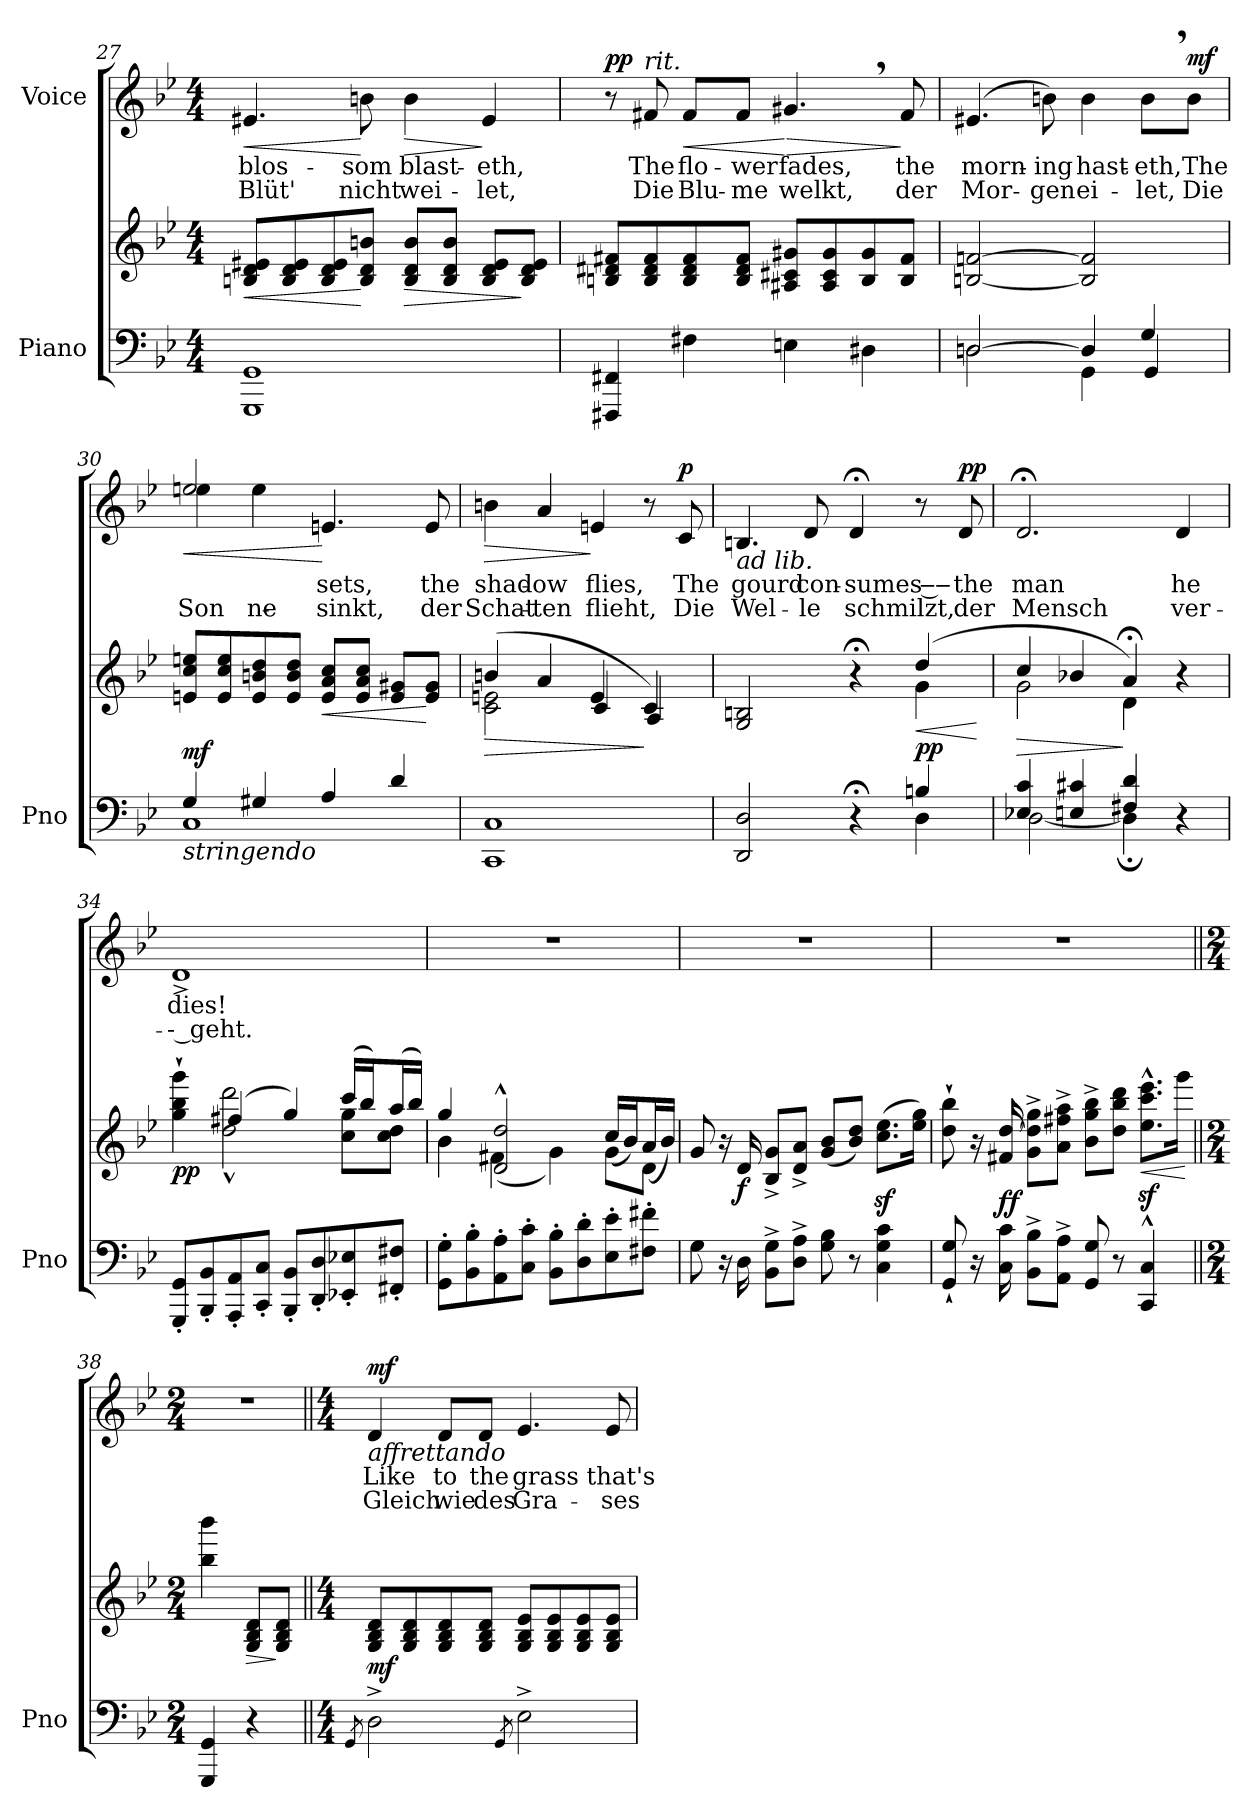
**kern	**kern	**dynam	**kern	**text	**text	**dynam
*part2	*part2	*part2	*part1	*part1	*part1	*part1
*staff3	*staff2	*staff2/3	*staff1	*staff1	*staff1	*staff1
*I"Piano	*	*	*I"Voice	*	*	*
*I'Pno	*	*	*	*	*	*
*clefF4	*clefG2	*	*clefG2	*	*	*
*k[b-e-]	*k[b-e-]	*	*k[b-e-]	*	*	*
*M4/4	*M4/4	*	*M4/4	*	*	*
=27	=27	=27	=27	=27	=27	=27
!	!	!LO:HP:b	!	!LO:LY:b	!LO:LY:b	!LO:HP:b
1GGG 1GG	8Bn/ 8d/ 8e#X/L	<	4.e#X/	blos-	Blüt'	<
.	8B/ 8d/ 8e#/	.	.	.	.	.
.	8B/ 8d/ 8e#/	.	.	.	.	.
!	!	!	!	!LO:LY:b	!LO:LY:b	!
.	8B/ 8d/ 8bn/J	[	8bn\	-som	nicht	[
!	!	!LO:HP:b	!	!LO:LY:b	!LO:LY:b	!LO:HP:b
.	8B/ 8d/ 8b/L	>	4b\	blast-	wei-	>
.	8B/ 8d/ 8b/J	.	.	.	.	.
!	!	!	!	!LO:LY:b	!LO:LY:b	!
.	8B/ 8d/ 8e#/L	.	4e#/	-eth,	-let,	]
.	8B/ 8d/ 8e#/J	]	.	.	.	.
!!LO:LB:g=z
=28	=28	=28	=28	=28	=28	=28
!	!	!LO:DY:b	!	!	!	!
!	!	!LO:DY:n=1:b	!	!	!	!LO:DY:a
4FFF#X/ 4FF#X/	8Bn/ 8d#X/ 8f#X/L	pp other-dynamics	8r	.	.	pp
!	!	!	!LO:TX:a:i:t=rit.	!	!	!
!	!	!	!	!LO:LY:b	!LO:LY:b	!
.	8B/ 8d#/ 8f#/	.	8f#X/	The	Die	.
!	!	!	!	!LO:LY:b	!LO:LY:b	!LO:HP:b
4F#X\	8B/ 8d#/ 8f#/	.	8f#/L	flo-	Blu-	<
!	!	!	!	!LO:LY:b	!LO:LY:b	!
.	8B/ 8d#/ 8f#/J	.	8f#/J	-wer	-me	.
!	!	!	!	!LO:LY:b	!LO:LY:b	!LO:HP:n=1:b
4En\	8A#X/ 8c#X/ 8g#X/L	.	4.g#X,/	fades,	welkt,	[ >
.	8A#/ 8c#/ 8g#/	.	.	.	.	.
4D#X\	8B/ 8g#/	.	.	.	.	.
!	!	!	!	!LO:LY:b	!LO:LY:b	!
.	8B/ 8f#/J	.	8f#/	the	der	]
=29	=29	=29	=29	=29	=29	=29
*^	*	*	*	*	*	*
!	!	!	!	!	!LO:LY:b	!LO:LY:b	!
[2D/	2Dn\	[2Bn/ [2fn/	.	(4.e#X/	morn-	Mor-	.
!	!	!	!	!	!LO:LY:b	!LO:LY:b	!
.	.	.	.	8bn\)	-ing	-gen	.
!	!	!	!	!	!LO:LY:b	!LO:LY:b	!
4D/]	4GG\	2B/] 2f/]	.	4b\	hast-	ei-	.
!	!	!	!	!	!LO:LY:b	!LO:LY:b	!
4G/	4GG/	.	.	8b,\L	-eth,	-let,	.
!	!	!	!	!	!LO:LY:b	!LO:LY:b	!LO:DY:a
.	.	.	.	8b\J	The	Die	mf
=30	=30	=30	=30	=30	=30	=30	=30
!	!	!	!	!LO:TX:b:i:t=stringendo	!	!	!
!LO:TX:b:i:t=stringendo	!	!	!	!	!	!	!
!	!	!	!	!	!LO:LY:b	!	!LO:HP:b
*	*	*	*	*^	*	*	*
!	!	!	!LO:DY:a=2	!	!	!	!LO:LY:b	!
4G/	1C	8en/ 8cc/ 8een/L	mf	2een/	4ee\	.	Son-	<
.	.	8e/ 8cc/ 8ee/	.	.	.	.	.	.
!	!	!	!	!	!	!	!LO:LY:b	!
4G#X/	.	8e/ 8bn/ 8dd/	.	.	4ee\	.	-ne	.
.	.	8e/ 8b/ 8dd/J	.	.	.	.	.	.
!	!	!	!LO:HP:b	!	!	!LO:LY:b	!LO:LY:b	!
4A/	.	8e/ 8a/ 8cc/L	<	4.en/	2ryy	sets,	sinkt,	[
.	.	8e/ 8a/ 8cc/J	.	.	.	.	.	.
4d/	.	8e/ 8g#X/L	.	.	.	.	.	.
!	!	!	!	!	!	!LO:LY:b	!LO:LY:b	!
.	.	8e/ 8g#/J	[	8e/	.	the	der	.
*v	*v	*	*	*v	*v	*	*	*
!!LO:LB:g=z
=31	=31	=31	=31	=31	=31	=31
!	!	!LO:HP:b	!	!LO:LY:b	!LO:LY:b	!LO:HP:b
*	*^	*	*	*	*	*
1CC 1C	(4bn/	2c\ 2en\	>	4bn\	shad-	Schat-	>
!	!	!	!	!	!LO:LY:b	!LO:LY:b	!
.	4a/	.	.	4a/	-ow	-ten	.
!	!	!	!	!	!LO:LY:b	!LO:LY:b	!
.	4e/	4c/	.	4en/	flies,	flieht,	]
.	4c/)	4A/	]	8r	.	.	.
!	!	!	!	!	!LO:LY:b	!LO:LY:b	!LO:DY:a
.	.	.	.	8c/	The	Die	p
=32	=32	=32	=32	=32	=32	=32	=32
*^	*	*	*	*	*	*	*
!	!	!	!	!	!LO:TX:b:i:t=ad lib.	!	!	!
!	!	!	!	!	!	!LO:LY:b	!LO:LY:b	!
2DD/ 2D/	2.ryy	2G/ 2Bn/	2.ryy	.	4.Bn/	gourd	Wel-	.
!	!	!	!	!	!	!LO:LY:b	!LO:LY:b	!
.	.	.	.	.	8d/	con-	-le	.
!	!	!	!	!	!	!LO:LY:b	!LO:LY:b	!
4r;<	.	4r;<	.	.	4d;</	-sumes ‒‒	schmilzt,	.
!	!	!	!	!LO:HP:b	!	!	!	!
!	!	!	!	!LO:DY:n=1:a=2	!	!	!	!
4Bn/	4D\	(4dd/	4g\	< pp	8r	.	.	.
!	!	!	!	!	!	!LO:LY:b	!LO:LY:b	!LO:DY:a
.	.	.	.	.	8d/	the	der	pp
*v	*v	*	*	*	*	*	*	*
*	*v	*v	*	*	*	*	*
.	.	[	.	.	.	.
=33	=33	=33	=33	=33	=33	=33
*^	*	*	*	*	*	*
!	!	!	!LO:HP:b	!	!LO:LY:b	!LO:LY:b	!
*	*	*^	*	*	*	*	*
4E-X/ 4c/	[2D\	4cc/	2g\	>	2.d;</	man	Mensch	.
4En/ 4c#X/	.	4b-X/	.	.	.	.	.	.
4F#X/ 4d/	4D;\]	4a;</)	4d\	]	.	.	.	.
!	!	!	!	!	!	!LO:LY:b	!LO:LY:b	!
4r	4ryy	4r	4ryy	.	4d/	he	ver-	.
!!LO:LB:g=z
=34	=34	=34	=34	=34	=34	=34	=34	=34
!	!	!	!	!LO:DY:b	!	!LO:LY:b	!LO:LY:b	!
*v	*v	*	*	*	*	*	*	*
8GGG/' 8GG/'L	4gg\`> 4bb-\`> 4ggg\`>	4ryy	pp	1d^	dies!	-- geht.	.
8BBB-/' 8BB-/'	.	.	.	.	.	.	.
8AAA/' 8AA/'	(4ff#X/	2dd\^^ 2ddd\^^	.	.	.	.	.
8CC/' 8C/'J	.	.	.	.	.	.	.
8BBB-/' 8BB-/'L	4gg/)	.	.	.	.	.	.
8DD/' 8D/'	.	.	.	.	.	.	.
8EE-X/' 8E-X/'	(16ccc/LL	8cc\ 8gg\L	.	.	.	.	.
.	16bb-/J)	.	.	.	.	.	.
8FF#X/' 8F#X/'J	(16aa/L	8cc\ 8dd\J	.	.	.	.	.
.	16bb-/JJ)	.	.	.	.	.	.
=35	=35	=35	=35	=35	=35	=35	=35
8GG\' 8G\'L	4gg/	4b-\	.	1r	.	.	.
8BB-\' 8B-\'	.	.	.	.	.	.	.
8AA\' 8A\'	2d/^^ 2dd/^^	(4f#X\	.	.	.	.	.
8C\' 8c\'J	.	.	.	.	.	.	.
8BB-\' 8B-\'L	.	4g\)	.	.	.	.	.
8D\' 8d\'	.	.	.	.	.	.	.
8E-\' 8e-\'	8g\L	(16cc/LL	.	.	.	.	.
.	.	16b-/J)	.	.	.	.	.
8F#X\' 8f#X\'J	8d\J	(16a/L	.	.	.	.	.
.	.	16b-/JJ)	.	.	.	.	.
*	*v	*v	*	*	*	*	*
=36	=36	=36	=36	=36	=36	=36
8G\	8g/	.	1r	.	.	.
16r	16r	.	.	.	.	.
!	!	!LO:DY:b	!	!	!	!
16D\	16d/	f	.	.	.	.
8BB-\^ 8G\^L	8B-/^> 8g/^>L	.	.	.	.	.
8D\^ 8A\^J	8d/^> 8a/^>J	.	.	.	.	.
8G\ 8B-\	(8g/ 8b-/L	.	.	.	.	.
8r	8b-/ 8dd/J)	.	.	.	.	.
4C\ 4G\ 4c\	(8.cc\z< 8.ee-\z<L	.	.	.	.	.
.	16ee-\ 16gg\Jk)	.	.	.	.	.
!!LO:PB:g=z
=37	=37	=37	=37	=37	=37	=37
8GG/` 8G/`	8dd\` 8bb-\`	.	1r	.	.	.
16r	16r	.	.	.	.	.
!	!	!LO:DY:b	!	!	!	!
16C\ 16c\	16f#X/ [<16dd/	ff	.	.	.	.
8BB-\^ 8B-\^L	8g\^> 8dd\]^> 8gg\^>L	.	.	.	.	.
8AA\^ 8A\^J	8a\^> 8ff#X\^> 8aa\^>J	.	.	.	.	.
8GG/ 8G/	8b-\^ 8gg\^ 8bb-\^L	.	.	.	.	.
8r	8dd\ 8bb-\ 8ddd\J	.	.	.	.	.
!	!	!LO:HP:b	!	!	!	!
4CC/^^ 4C/^^	8.ee-\z<^^ 8.ccc\z<^^ 8.eee-\z<^^L	<	.	.	.	.
.	16ggg\Jk	.	.	.	.	.
.	.	[	.	.	.	.
=38||	=38||	=38||	=38||	=38||	=38||	=38||
*M2/4	*M2/4	*	*M2/4	*	*	*
4GGG/ 4GG/	4bb-\ 4bbb-\	.	2r	.	.	.
!	!	!LO:HP:b	!	!	!	!
4r	8G/ 8B-/ 8d/L	>	.	.	.	.
.	8G/ 8B-/ 8d/J	]	.	.	.	.
=39||	=39||	=39||	=39||	=39||	=39||	=39||
*M4/4	*M4/4	*	*M4/4	*	*	*
8qGG/	.	.	.	.	.	.
!	!	!	!LO:TX:b:i:t=affrettando	!	!	!
!	!	!LO:DY:b	!	!LO:LY:b	!LO:LY:b	!LO:DY:a
2D^\	8G/ 8B-/ 8d/L	mf	4d/	Like	Gleich	mf
.	8G/ 8B-/ 8d/	.	.	.	.	.
!	!	!	!	!LO:LY:b	!LO:LY:b	!
.	8G/ 8B-/ 8d/	.	8d/L	to	wie	.
!	!	!	!	!LO:LY:b	!LO:LY:b	!
.	8G/ 8B-/ 8d/J	.	8d/J	the	des	.
8qGG/	.	.	.	.	.	.
!	!	!	!	!LO:LY:b	!LO:LY:b	!
2E-^\	8G/ 8B-/ 8e-/L	.	4.e-/	grass	Gra-	.
.	8G/ 8B-/ 8e-/	.	.	.	.	.
.	8G/ 8B-/ 8e-/	.	.	.	.	.
!	!	!	!	!LO:LY:b	!LO:LY:b	!
.	8G/ 8B-/ 8e-/J	.	8e-/	that's	-ses	.
=	=	=	=	=	=	=
*-	*-	*-	*-	*-	*-	*-
